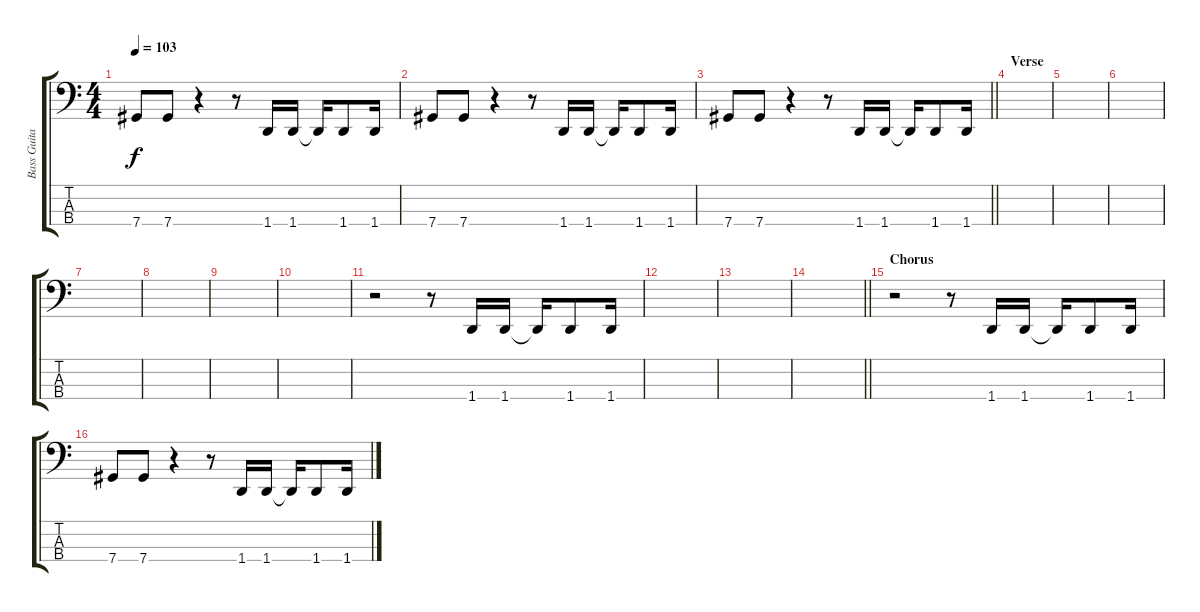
\track ("Bass Guitar - Pheonix" "Bass Guita") {instrument electricbassfinger}
\staff {score tabs}
\tuning (Gb2 Db2 Ab1 Db1) {hide}
\ts (4 4)
\tempo 103
\clef f4
\ks c
7.4.8{dy f} 7.4.8 r.4 r.8 1.4.16 1.4.16 1.4{t}.16 1.4.8 1.4.16 |
7.4.8 7.4.8 r.4 r.8 1.4.16 1.4.16 1.4{t}.16 1.4.8 1.4.16 |
\barLineRight lightlight
7.4.8 7.4.8 r.4 r.8 1.4.16 1.4.16 1.4{t}.16 1.4.8 1.4.16 |
\section ("" "Verse")
|
|
|
|
|
|
|
r.2 r.8 1.4.16 1.4.16 1.4{t}.16 1.4.8 1.4.16 |
|
|
\barLineRight lightlight
|
\section ("" "Chorus")
r.2 r.8 1.4.16 1.4.16 1.4{t}.16 1.4.8 1.4.16 |
7.4.8 7.4.8 r.4 r.8 1.4.16 1.4.16 1.4{t}.16 1.4.8 1.4.16
